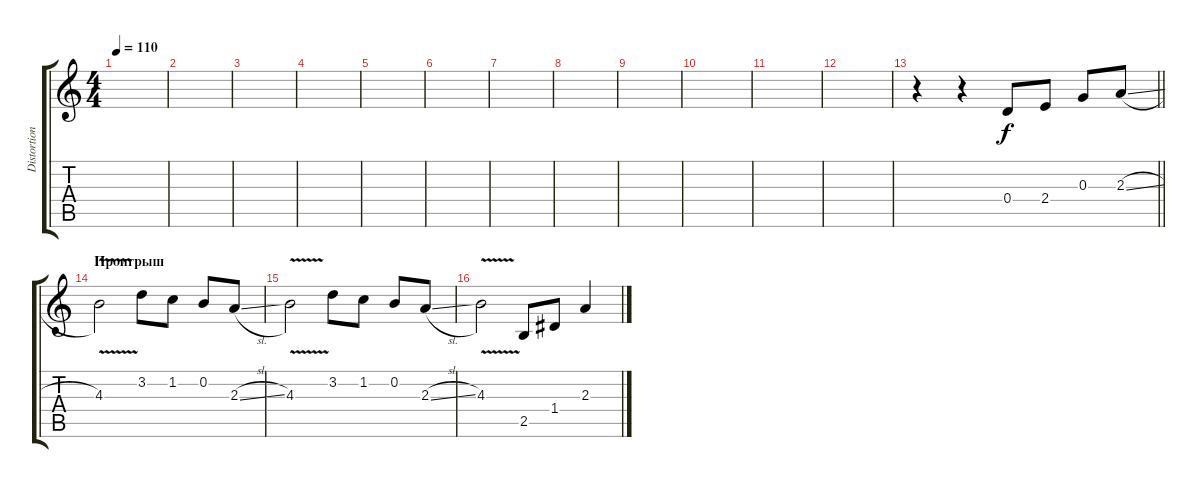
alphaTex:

\track ("Distortion Гитара" "Distortion") {instrument distortionguitar}
\staff {score tabs}
\tuning (E4 B3 G3 D3 A2 E2) {hide}
\ts (4 4)
\tempo 110
\clef g2
\ks c
|
|
|
|
|
|
|
|
|
|
|
|
\barLineRight lightlight
r.4 r.4 0.4.8{dy f} 2.4.8 0.3.8 2.3{sl}.8 |
\section ("" "Проигрыш")
4.3{v}.2 3.2.8 1.2.8 0.2.8 2.3{sl}.8 |
4.3{v}.2 3.2.8 1.2.8 0.2.8 2.3{sl}.8 |
4.3{v}.2 2.5.8 1.4.8 2.3.4
